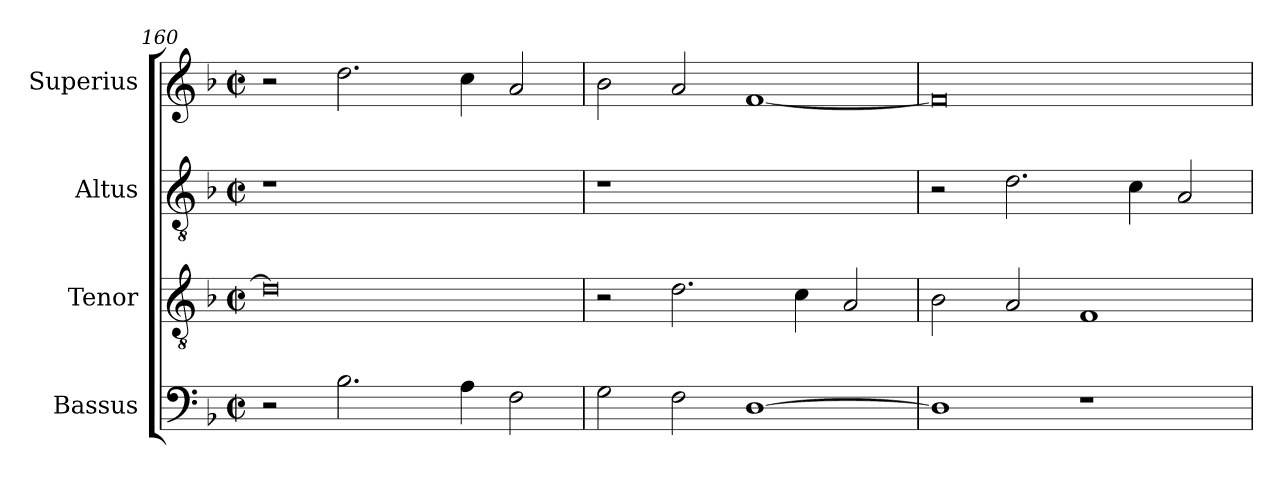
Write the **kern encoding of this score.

**kern	**kern	**kern	**kern
*part4	*part3	*part2	*part1
*staff4	*staff3	*staff2	*staff1
*I"Bassus	*I"Tenor	*I"Altus	*I"Superius
*I'B.	*I'T.	*	*I'S.
!!LO:LB:g=z
*clefF4	*clefGv2	*clefGv2	*clefG2
*	*ITrd7c12	*ITrd7c12	*
*k[b-]	*k[b-]	*k[b-]	*k[b-]
*F:	*F:	*F:	*F:
*M2/2	*M2/2	*M2/2	*M2/2
*met(c|)	*met(c|)	*met(c|)	*met(c|)
=160	=160	=160	=160
!	!	!LO:N:vis=1	!
2r	0Di]	1r	2r
2.B-i\	.	.	2.ddi\
.	.	1ryy	.
4Ai\	.	.	4cci\
2Fi\	.	.	2ai/
=161	=161	=161	=161
!	!	!LO:N:vis=1	!
2Gi\	2r	1r	2b-i\
2Fi\	2.Di\	.	2ai/
[>1Di	.	1ryy	[<1fi
.	4Ci\	.	.
.	2AAi/	.	.
=162	=162	=162	=162
1Di]	2BB-i\	2r	0fi]
.	2AAi/	2.Di\	.
1r	1FFi	.	.
.	.	4Ci\	.
.	.	2AAi/	.
=	=	=	=
*-	*-	*-	*-
